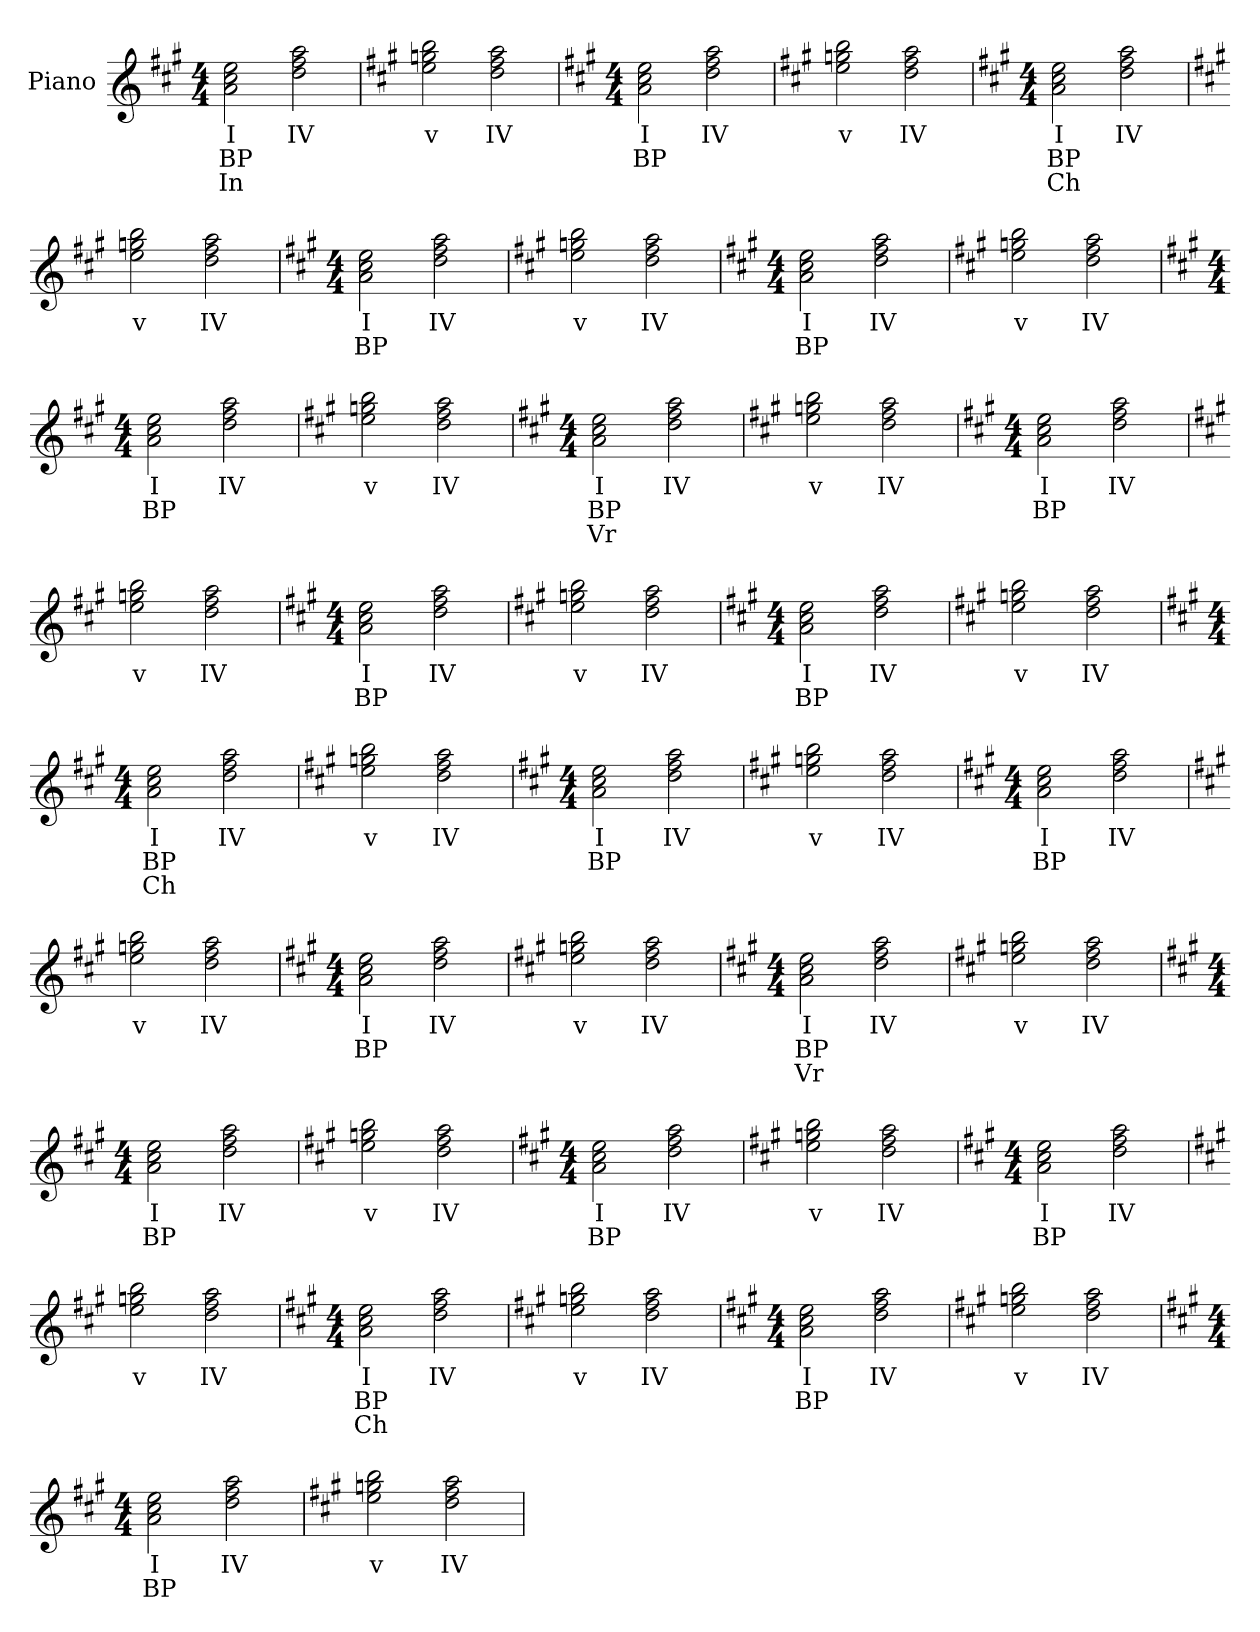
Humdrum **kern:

**kern	**text	**text	**text
*part1	*part1	*part1	*part1
*staff1	*staff1	*staff1	*staff1
*I"Piano	*	*	*
*I'Pno	*	*	*
*k[f#c#g#]	*	*	*
*A:	*	*	*
*M4/4	*	*	*
=	=	=	=
2a 2cc# 2ee	I	BP	In
2dd 2ff# 2aa	IV	.	.
=	=	=	=
*k[f#c#g#]	*	*	*
*A:	*	*	*
2ee 2ggn 2bb	v	.	.
2dd 2ff# 2aa	IV	.	.
=	=	=	=
*k[f#c#g#]	*	*	*
*A:	*	*	*
*M4/4	*	*	*
2a 2cc# 2ee	I	BP	.
2dd 2ff# 2aa	IV	.	.
=	=	=	=
*k[f#c#g#]	*	*	*
*A:	*	*	*
2ee 2ggn 2bb	v	.	.
2dd 2ff# 2aa	IV	.	.
=	=	=	=
*k[f#c#g#]	*	*	*
*A:	*	*	*
*M4/4	*	*	*
2a 2cc# 2ee	I	BP	Ch
2dd 2ff# 2aa	IV	.	.
=	=	=	=
*k[f#c#g#]	*	*	*
*A:	*	*	*
2ee 2ggn 2bb	v	.	.
2dd 2ff# 2aa	IV	.	.
=	=	=	=
*k[f#c#g#]	*	*	*
*A:	*	*	*
*M4/4	*	*	*
2a 2cc# 2ee	I	BP	.
2dd 2ff# 2aa	IV	.	.
=	=	=	=
*k[f#c#g#]	*	*	*
*A:	*	*	*
2ee 2ggn 2bb	v	.	.
2dd 2ff# 2aa	IV	.	.
=	=	=	=
*k[f#c#g#]	*	*	*
*A:	*	*	*
*M4/4	*	*	*
2a 2cc# 2ee	I	BP	.
2dd 2ff# 2aa	IV	.	.
=	=	=	=
*k[f#c#g#]	*	*	*
*A:	*	*	*
2ee 2ggn 2bb	v	.	.
2dd 2ff# 2aa	IV	.	.
=	=	=	=
*k[f#c#g#]	*	*	*
*A:	*	*	*
*M4/4	*	*	*
2a 2cc# 2ee	I	BP	.
2dd 2ff# 2aa	IV	.	.
=	=	=	=
*k[f#c#g#]	*	*	*
*A:	*	*	*
2ee 2ggn 2bb	v	.	.
2dd 2ff# 2aa	IV	.	.
=	=	=	=
*k[f#c#g#]	*	*	*
*A:	*	*	*
*M4/4	*	*	*
2a 2cc# 2ee	I	BP	Vr
2dd 2ff# 2aa	IV	.	.
=	=	=	=
*k[f#c#g#]	*	*	*
*A:	*	*	*
2ee 2ggn 2bb	v	.	.
2dd 2ff# 2aa	IV	.	.
=	=	=	=
*k[f#c#g#]	*	*	*
*A:	*	*	*
*M4/4	*	*	*
2a 2cc# 2ee	I	BP	.
2dd 2ff# 2aa	IV	.	.
=	=	=	=
*k[f#c#g#]	*	*	*
*A:	*	*	*
2ee 2ggn 2bb	v	.	.
2dd 2ff# 2aa	IV	.	.
=	=	=	=
*k[f#c#g#]	*	*	*
*A:	*	*	*
*M4/4	*	*	*
2a 2cc# 2ee	I	BP	.
2dd 2ff# 2aa	IV	.	.
=	=	=	=
*k[f#c#g#]	*	*	*
*A:	*	*	*
2ee 2ggn 2bb	v	.	.
2dd 2ff# 2aa	IV	.	.
=	=	=	=
*k[f#c#g#]	*	*	*
*A:	*	*	*
*M4/4	*	*	*
2a 2cc# 2ee	I	BP	.
2dd 2ff# 2aa	IV	.	.
=	=	=	=
*k[f#c#g#]	*	*	*
*A:	*	*	*
2ee 2ggn 2bb	v	.	.
2dd 2ff# 2aa	IV	.	.
=	=	=	=
*k[f#c#g#]	*	*	*
*A:	*	*	*
*M4/4	*	*	*
2a 2cc# 2ee	I	BP	Ch
2dd 2ff# 2aa	IV	.	.
=	=	=	=
*k[f#c#g#]	*	*	*
*A:	*	*	*
2ee 2ggn 2bb	v	.	.
2dd 2ff# 2aa	IV	.	.
=	=	=	=
*k[f#c#g#]	*	*	*
*A:	*	*	*
*M4/4	*	*	*
2a 2cc# 2ee	I	BP	.
2dd 2ff# 2aa	IV	.	.
=	=	=	=
*k[f#c#g#]	*	*	*
*A:	*	*	*
2ee 2ggn 2bb	v	.	.
2dd 2ff# 2aa	IV	.	.
=	=	=	=
*k[f#c#g#]	*	*	*
*A:	*	*	*
*M4/4	*	*	*
2a 2cc# 2ee	I	BP	.
2dd 2ff# 2aa	IV	.	.
=	=	=	=
*k[f#c#g#]	*	*	*
*A:	*	*	*
2ee 2ggn 2bb	v	.	.
2dd 2ff# 2aa	IV	.	.
=	=	=	=
*k[f#c#g#]	*	*	*
*A:	*	*	*
*M4/4	*	*	*
2a 2cc# 2ee	I	BP	.
2dd 2ff# 2aa	IV	.	.
=	=	=	=
*k[f#c#g#]	*	*	*
*A:	*	*	*
2ee 2ggn 2bb	v	.	.
2dd 2ff# 2aa	IV	.	.
=	=	=	=
*k[f#c#g#]	*	*	*
*A:	*	*	*
*M4/4	*	*	*
2a 2cc# 2ee	I	BP	Vr
2dd 2ff# 2aa	IV	.	.
=	=	=	=
*k[f#c#g#]	*	*	*
*A:	*	*	*
2ee 2ggn 2bb	v	.	.
2dd 2ff# 2aa	IV	.	.
=	=	=	=
*k[f#c#g#]	*	*	*
*A:	*	*	*
*M4/4	*	*	*
2a 2cc# 2ee	I	BP	.
2dd 2ff# 2aa	IV	.	.
=	=	=	=
*k[f#c#g#]	*	*	*
*A:	*	*	*
2ee 2ggn 2bb	v	.	.
2dd 2ff# 2aa	IV	.	.
=	=	=	=
*k[f#c#g#]	*	*	*
*A:	*	*	*
*M4/4	*	*	*
2a 2cc# 2ee	I	BP	.
2dd 2ff# 2aa	IV	.	.
=	=	=	=
*k[f#c#g#]	*	*	*
*A:	*	*	*
2ee 2ggn 2bb	v	.	.
2dd 2ff# 2aa	IV	.	.
=	=	=	=
*k[f#c#g#]	*	*	*
*A:	*	*	*
*M4/4	*	*	*
2a 2cc# 2ee	I	BP	.
2dd 2ff# 2aa	IV	.	.
=	=	=	=
*k[f#c#g#]	*	*	*
*A:	*	*	*
2ee 2ggn 2bb	v	.	.
2dd 2ff# 2aa	IV	.	.
=	=	=	=
*k[f#c#g#]	*	*	*
*A:	*	*	*
*M4/4	*	*	*
2a 2cc# 2ee	I	BP	Ch
2dd 2ff# 2aa	IV	.	.
=	=	=	=
*k[f#c#g#]	*	*	*
*A:	*	*	*
2ee 2ggn 2bb	v	.	.
2dd 2ff# 2aa	IV	.	.
=	=	=	=
*k[f#c#g#]	*	*	*
*A:	*	*	*
*M4/4	*	*	*
2a 2cc# 2ee	I	BP	.
2dd 2ff# 2aa	IV	.	.
=	=	=	=
*k[f#c#g#]	*	*	*
*A:	*	*	*
2ee 2ggn 2bb	v	.	.
2dd 2ff# 2aa	IV	.	.
=	=	=	=
*k[f#c#g#]	*	*	*
*A:	*	*	*
*M4/4	*	*	*
2a 2cc# 2ee	I	BP	.
2dd 2ff# 2aa	IV	.	.
=	=	=	=
*k[f#c#g#]	*	*	*
*A:	*	*	*
2ee 2ggn 2bb	v	.	.
2dd 2ff# 2aa	IV	.	.
=	=	=	=
*-	*-	*-	*-
